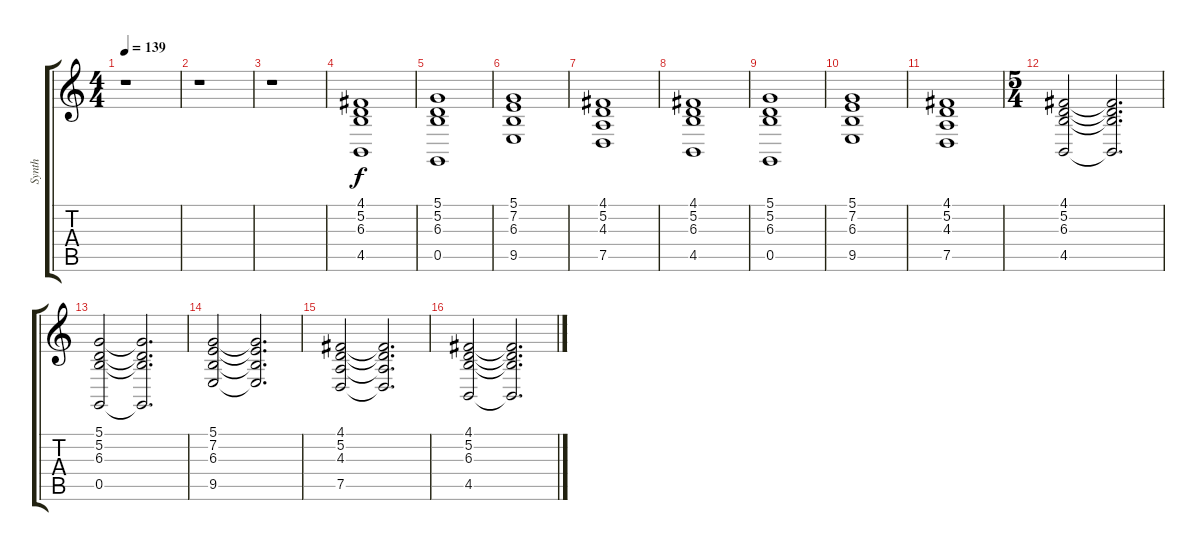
\track ("Synth" "Synth") {instrument synthstrings1}
\staff {score tabs}
\tuning (D4 A3 F3 C3 G2 D2) {hide}
\ts (4 4)
\tempo 139
\clef g2
\ks c
r.1{dy f} |
r.1 |
r.1 |
(4.1 5.2 6.3 4.5).1 |
(5.1 5.2 6.3 0.5).1 |
(5.1 7.2 6.3 9.5).1 |
(4.1 5.2 4.3 7.5).1 |
(4.1 5.2 6.3 4.5).1 |
(5.1 5.2 6.3 0.5).1 |
(5.1 7.2 6.3 9.5).1 |
(4.1 5.2 4.3 7.5).1 |
\ts (5 4)
(4.1 5.2 6.3 4.5).2 (4.1{t} 5.2{t} 6.3{t} 4.5{t}).2{d} |
(5.1 5.2 6.3 0.5).2 (5.1{t} 5.2{t} 6.3{t} 0.5{t}).2{d} |
(5.1 7.2 6.3 9.5).2 (5.1{t} 7.2{t} 6.3{t} 9.5{t}).2{d} |
(4.1 5.2 4.3 7.5).2 (4.1{t} 5.2{t} 4.3{t} 7.5{t}).2{d} |
(4.1 5.2 6.3 4.5).2 (4.1{t} 5.2{t} 6.3{t} 4.5{t}).2{d}
